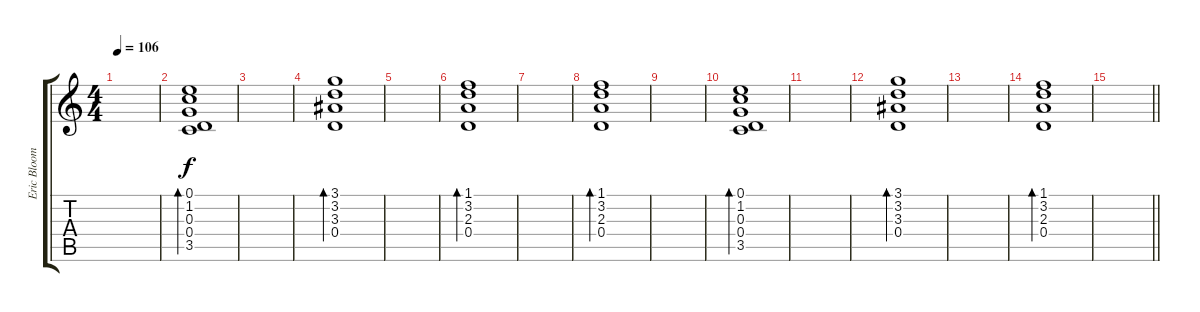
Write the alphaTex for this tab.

\track ("Eric Bloom (Guitar)" "Eric Bloom") {instrument electricguitarclean}
\staff {score tabs}
\tuning (E4 B3 G3 D3 A2 E2) {hide}
\ts (4 4)
\tempo 106
\clef g2
\ks c
|
(0.1 1.2 0.3 0.4 3.5).1{bd 240} |
|
(3.1 3.2 3.3 0.4).1{bd 240} |
|
(1.1 3.2 2.3 0.4).1{bd 240} |
|
(1.1 3.2 2.3 0.4).1{bd 240} |
|
(0.1 1.2 0.3 0.4 3.5).1{bd 240} |
|
(3.1 3.2 3.3 0.4).1{bd 240} |
|
(1.1 3.2 2.3 0.4).1{bd 240} |
\barLineRight lightlight
